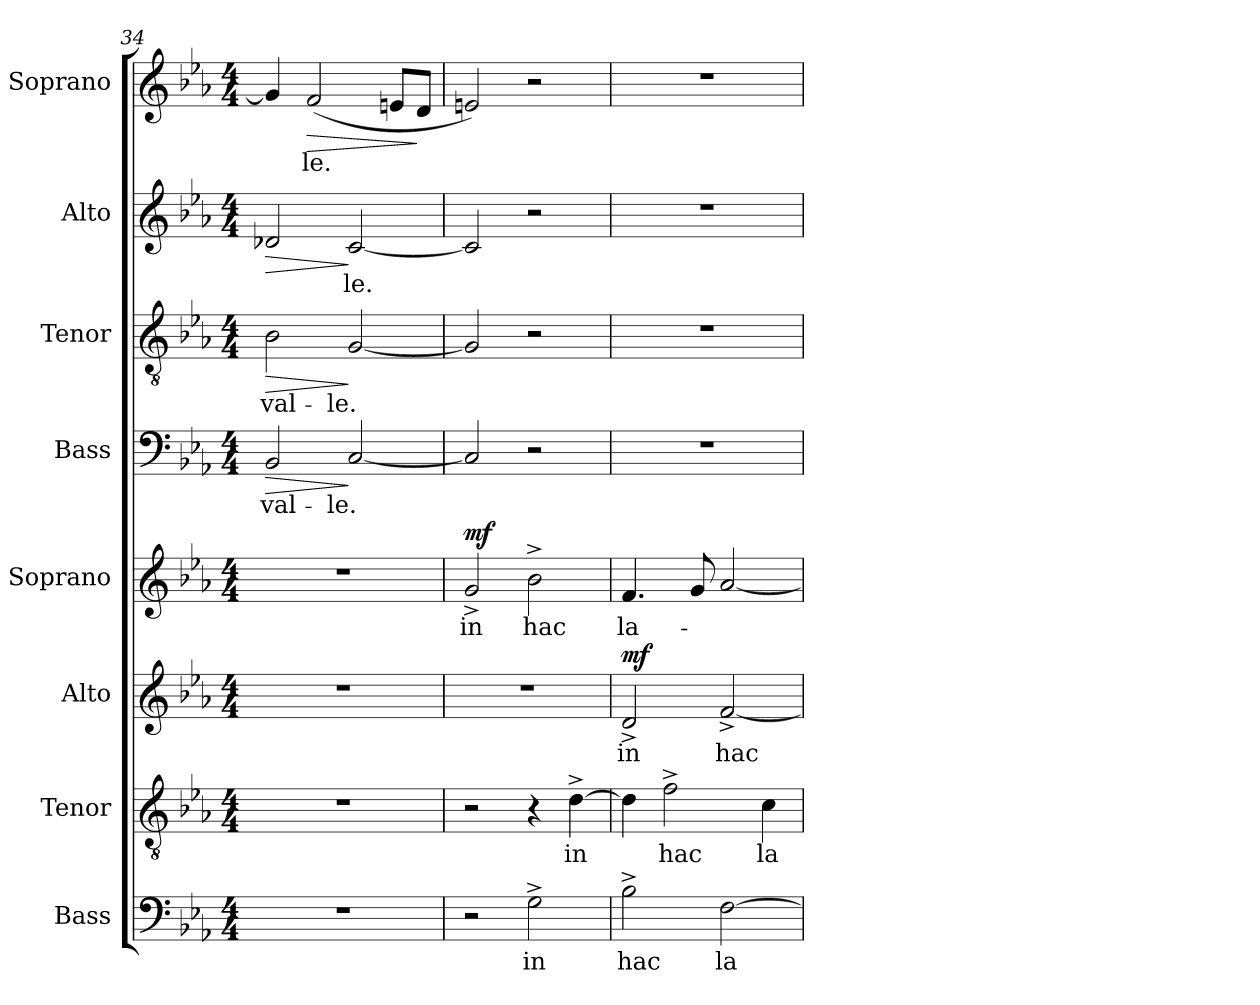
**kern	**text	**kern	**text	**dynam	**kern	**text	**dynam	**kern	**text	**dynam	**kern	**text	**dynam	**kern	**text	**dynam	**kern	**text	**dynam	**kern	**text	**dynam
*part8	*part8	*part7	*part7	*part7	*part6	*part6	*part6	*part5	*part5	*part5	*part4	*part4	*part4	*part3	*part3	*part3	*part2	*part2	*part2	*part1	*part1	*part1
*staff8	*staff8	*staff7	*staff7	*staff7	*staff6	*staff6	*staff6	*staff5	*staff5	*staff5	*staff4	*staff4	*staff4	*staff3	*staff3	*staff3	*staff2	*staff2	*staff2	*staff1	*staff1	*staff1
*I"Bass	*	*I"Tenor	*	*	*I"Alto	*	*	*I"Soprano	*	*	*I"Bass	*	*	*I"Tenor	*	*	*I"Alto	*	*	*I"Soprano	*	*
*I'B.	*	*I'T.	*	*	*I'A.	*	*	*I'S.	*	*	*I'B.	*	*	*I'T.	*	*	*I'A.	*	*	*I'S.	*	*
*clefF4	*	*clefGv2	*	*	*clefG2	*	*	*clefG2	*	*	*clefF4	*	*	*clefGv2	*	*	*clefG2	*	*	*clefG2	*	*
*	*	*ITrd7c12	*	*	*	*	*	*	*	*	*	*	*	*ITrd7c12	*	*	*	*	*	*	*	*
*k[b-e-a-]	*	*k[b-e-a-]	*	*	*k[b-e-a-]	*	*	*k[b-e-a-]	*	*	*k[b-e-a-]	*	*	*k[b-e-a-]	*	*	*k[b-e-a-]	*	*	*k[b-e-a-]	*	*
*E-:	*	*E-:	*	*	*E-:	*	*	*E-:	*	*	*E-:	*	*	*E-:	*	*	*E-:	*	*	*E-:	*	*
*M4/4	*	*M4/4	*	*	*M4/4	*	*	*M4/4	*	*	*M4/4	*	*	*M4/4	*	*	*M4/4	*	*	*M4/4	*	*
=34	=34	=34	=34	=34	=34	=34	=34	=34	=34	=34	=34	=34	=34	=34	=34	=34	=34	=34	=34	=34	=34	=34
!	!	!	!	!	!	!	!	!	!	!	!	!LO:LY:b:color=#000000	!LO:HP:b	!	!	!	!	!	!	!	!	!
!	!	!	!	!	!	!	!	!	!	!	!	!	!	!	!LO:LY:b:color=#000000	!LO:HP:b	!	!	!LO:HP:b	!	!	!
1r	.	1r	.	.	1r	.	.	1r	.	.	2BB-i/	val-	>	2BB-i\	val-	>	2d-Xi/	.	>	4gi/]	.	.
!	!	!	!	!	!	!	!	!	!	!	!	!	!	!	!	!	!	!	!	!	!LO:LY:b:color=#000000	!LO:HP:b
.	.	.	.	.	.	.	.	.	.	.	.	.	.	.	.	.	.	.	.	(2fi/	-le.	>
!	!	!	!	!	!	!	!	!	!	!	!	!LO:LY:b:color=#000000	!	!	!	!	!	!	!	!	!	!
!	!	!	!	!	!	!	!	!	!	!	!	!	!	!	!LO:LY:b:color=#000000	!	!	!	!	!	!	!
!	!	!	!	!	!	!	!	!	!	!	!	!	!	!	!	!	!	!LO:LY:b:color=#000000	!	!	!	!
.	.	.	.	.	.	.	.	.	.	.	[<2Ci/	-le.	]	[<2GGi/	-le.	]	[<2ci/	-le.	]	.	.	.
.	.	.	.	.	.	.	.	.	.	.	.	.	.	.	.	.	.	.	.	8eni/L	.	.
.	.	.	.	.	.	.	.	.	.	.	.	.	.	.	.	.	.	.	.	8di/J	.	]
=35	=35	=35	=35	=35	=35	=35	=35	=35	=35	=35	=35	=35	=35	=35	=35	=35	=35	=35	=35	=35	=35	=35
!	!	!	!	!	!	!	!	!	!LO:LY:b:color=#000000	!	!	!	!	!	!	!	!	!	!	!	!	!
2r	.	2r	.	.	1r	.	.	2g^i/	in	mf	2Ci/]	.	.	2GGi/]	.	.	2ci/]	.	.	2eni/)	.	.
!	!LO:LY:b:color=#000000	!	!	!	!	!	!	!	!	!	!	!	!	!	!	!	!	!	!	!	!	!
!	!	!	!	!	!	!	!	!	!LO:LY:b:color=#000000	!	!	!	!	!	!	!	!	!	!	!	!	!
2G^i\	in	4r	.	.	.	.	.	2b-^i\	hac	.	2r	.	.	2r	.	.	2r	.	.	2r	.	.
!	!	!	!LO:LY:b:color=#000000	!	!	!	!	!	!	!	!	!	!	!	!	!	!	!	!	!	!	!
.	.	[>4D^i\	in	mf mf	.	.	.	.	.	.	.	.	.	.	.	.	.	.	.	.	.	.
=36	=36	=36	=36	=36	=36	=36	=36	=36	=36	=36	=36	=36	=36	=36	=36	=36	=36	=36	=36	=36	=36	=36
!	!LO:LY:b:color=#000000	!	!	!	!	!	!	!	!	!	!	!	!	!	!	!	!	!	!	!	!	!
!	!	!	!	!	!	!LO:LY:b:color=#000000	!	!	!	!	!	!	!	!	!	!	!	!	!	!	!	!
!	!	!	!	!	!	!	!	!	!LO:LY:b:color=#000000	!	!	!	!	!	!	!	!	!	!	!	!	!
2B-^i\	hac	4Di\]	.	.	2d^i/	in	mf	4.fi/	la-	.	1r	.	.	1r	.	.	1r	.	.	1r	.	.
!	!	!	!LO:LY:b:color=#000000	!	!	!	!	!	!	!	!	!	!	!	!	!	!	!	!	!	!	!
.	.	2F^i\	hac	.	.	.	.	.	.	.	.	.	.	.	.	.	.	.	.	.	.	.
.	.	.	.	.	.	.	.	8gi/	.	.	.	.	.	.	.	.	.	.	.	.	.	.
!	!LO:LY:b:color=#000000	!	!	!	!	!	!	!	!	!	!	!	!	!	!	!	!	!	!	!	!	!
!	!	!	!	!	!	!LO:LY:b:color=#000000	!	!	!	!	!	!	!	!	!	!	!	!	!	!	!	!
[>2Fi\	la-	.	.	.	[<2f^i/	hac	.	[<2a-i/	.	.	.	.	.	.	.	.	.	.	.	.	.	.
!	!	!	!LO:LY:b:color=#000000	!	!	!	!	!	!	!	!	!	!	!	!	!	!	!	!	!	!	!
.	.	4Ci\	la	.	.	.	.	.	.	.	.	.	.	.	.	.	.	.	.	.	.	.
=	=	=	=	=	=	=	=	=	=	=	=	=	=	=	=	=	=	=	=	=	=	=
*-	*-	*-	*-	*-	*-	*-	*-	*-	*-	*-	*-	*-	*-	*-	*-	*-	*-	*-	*-	*-	*-	*-
